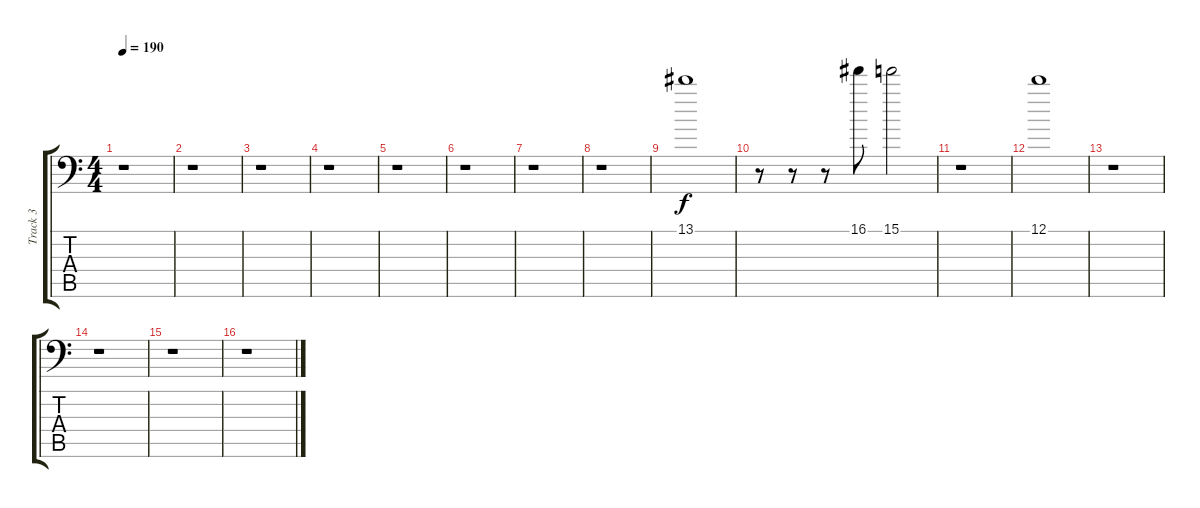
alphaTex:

\track ("Track 3" "Track 3") {instrument electricguitarjazz}
\staff {score tabs}
\tuning (D4 A3 F3 Bb2 F2 Bb1) {hide}
\ts (4 4)
\tempo 190
\clef f4
\ks c
r.1{dy f instrument electricguitarjazz} |
r.1 |
r.1 |
r.1 |
r.1 |
r.1 |
r.1 |
r.1 |
13.1.1 |
r.8 r.8 r.8 16.1.8 15.1.2 |
r.1 |
12.1.1 |
r.1 |
r.1 |
r.1 |
r.1
